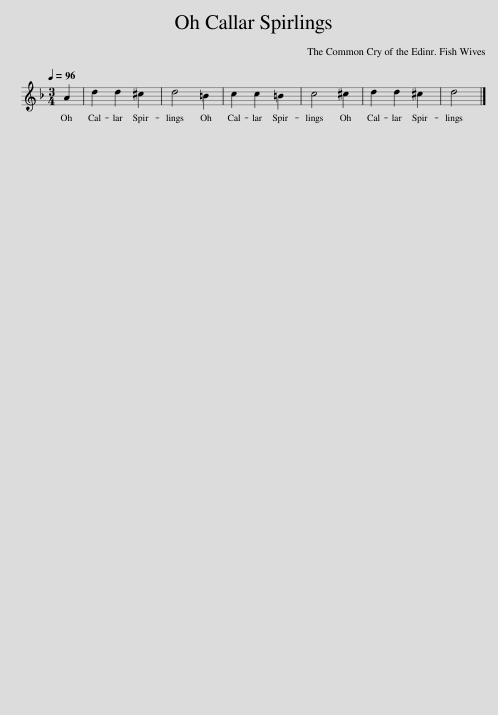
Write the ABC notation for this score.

X:1
L:1/8
Q:1/4=96
M:3/4
I:linebreak $
K:Dmin
V:1 treble
V:1
 A2 | d2 d2 ^c2 | d4 =B2 | c2 c2 =B2 | c4 ^c2 | %5
 d2 d2 ^c2 | d4 |] %7
